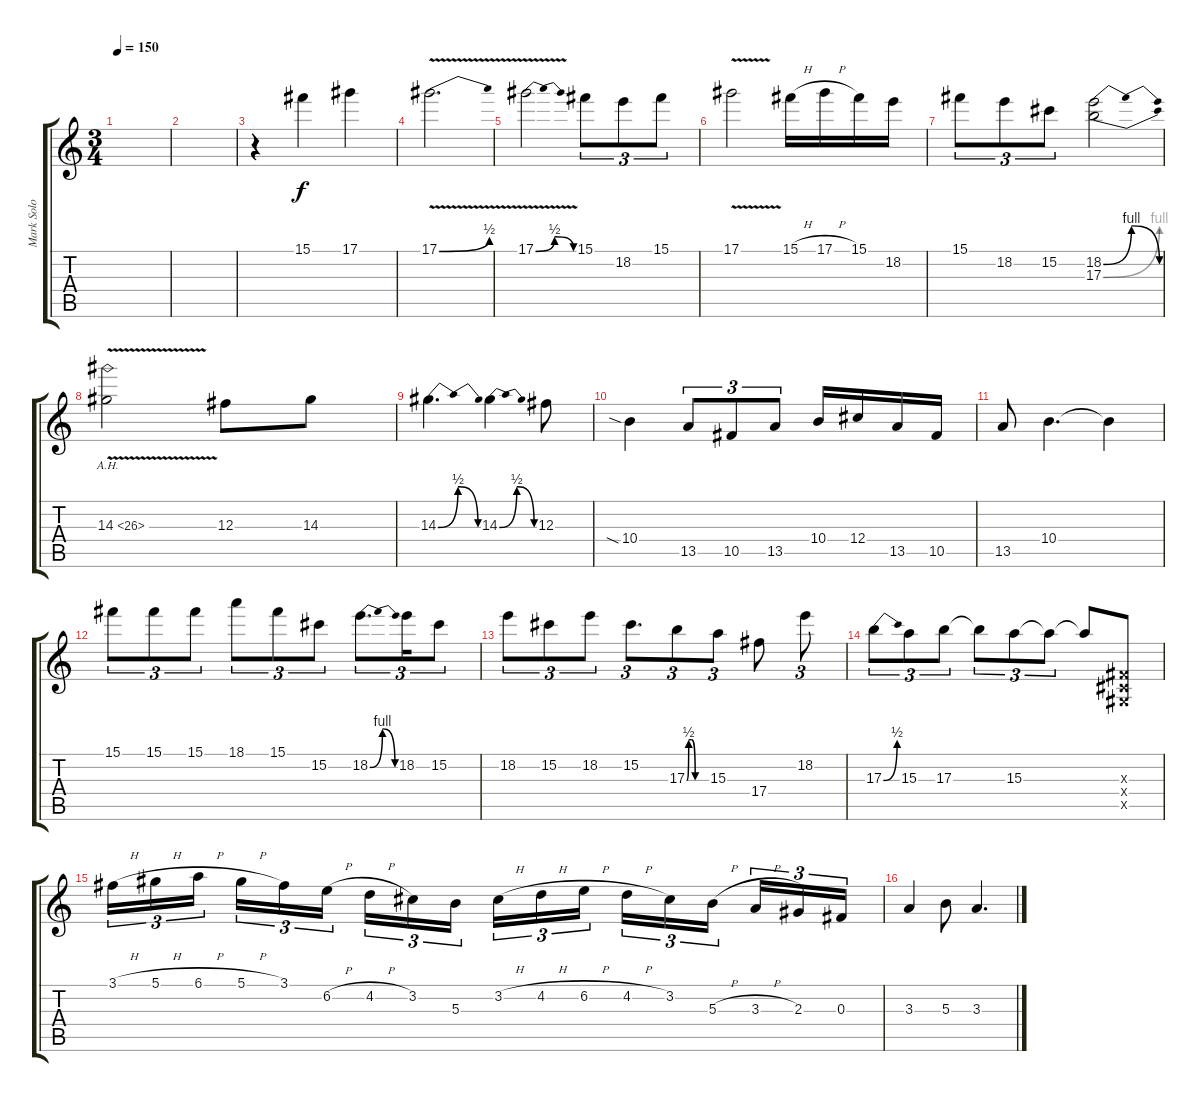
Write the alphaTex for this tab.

\track ("Mark Solo" "Mark Solo") {instrument distortionguitar}
\staff {score tabs}
\tuning (Eb4 Bb3 Gb3 Db3 Ab2 Eb2) {hide}
\ts (3 4)
\tempo 150
\clef g2
\ks c
|
|
r.4 15.1.4 17.1.4 |
17.1{be (bend 0 0 60 2) v}.2{d} |
17.1{be (bendrelease 0 0 15 2 49 2 60 0) v}.2 15.1.8{tu (3 2)} 18.2.8{tu (3 2)} 15.1.8{tu (3 2)} |
17.1{v}.2 15.1{h}.16 17.1{h}.16 15.1.16 18.2.16 |
15.1.8{tu (3 2)} 18.2.8{tu (3 2)} 15.2.8{tu (3 2)} (18.2{be (bendrelease 0 0 15 4 42 4 60 0)} 17.3{be (bend 0 0 60 4)}).2 |
14.3{ah 12 v}.2 12.3.8 14.3.8 |
14.3{be (bendrelease 0 0 15 2 37 2 60 0)}.4{d} 14.3{be (bendrelease 0 0 15 2 37 2 60 0)}.4 12.3.8 |
10.4{sia}.4 13.5.8{tu (3 2)} 10.5.8{tu (3 2)} 13.5.8{tu (3 2)} 10.4.16 12.4.16 13.5.16 10.5.16 |
13.5.8 10.4.4{d} 10.4{t}.4 |
15.1.8{tu (3 2)} 15.1.8{tu (3 2)} 15.1.8{tu (3 2)} 18.1.8{tu (3 2)} 15.1.8{tu (3 2)} 15.2.8{tu (3 2)} 18.2{be (bendrelease 0 0 15 4 45 4 60 0)}.8{d tu (3 2)} 18.2.16{tu (3 2)} 15.2.8{tu (3 2)} |
18.2.8{tu (3 2)} 15.2.8{tu (3 2)} 18.2.8{tu (3 2)} 15.2.8{d tu (3 2)} 17.3{be (custom 0 0 6 2 15 2 26 0 45 0 60 0)}.8{tu (3 2)} 15.3.8{tu (3 2)} 17.4.8 18.2.8{tu (3 2)} |
17.3{be (bend 0 0 60 2)}.8{tu (3 2)} 15.3.8{tu (3 2)} 17.3.8{tu (3 2)} 17.3{t}.8{tu (3 2)} 15.3.8{tu (3 2)} 15.3{t}.8{tu (3 2)} 15.3{t}.8 (0.3{x} 0.4{x} 0.5{x}).8 |
3.1{h}.16{tu (3 2)} 5.1{h}.16{tu (3 2)} 6.1{h}.16{tu (3 2) beam splitsecondary} 5.1{h}.16{tu (3 2)} 3.1.16{tu (3 2)} 6.2{h}.16{tu (3 2)} 4.2{h}.16{tu (3 2)} 3.2.16{tu (3 2)} 5.3.16{tu (3 2) beam splitsecondary} 3.2{h}.16{tu (3 2)} 4.2{h}.16{tu (3 2)} 6.2{h}.16{tu (3 2)} 4.2{h}.16{tu (3 2)} 3.2.16{tu (3 2)} 5.3{h}.16{tu (3 2) beam splitsecondary} 3.3{h}.16{tu (3 2)} 2.3.16{tu (3 2)} 0.3.16{tu (3 2)} |
3.3.4 5.3.8 3.3.4{d}
